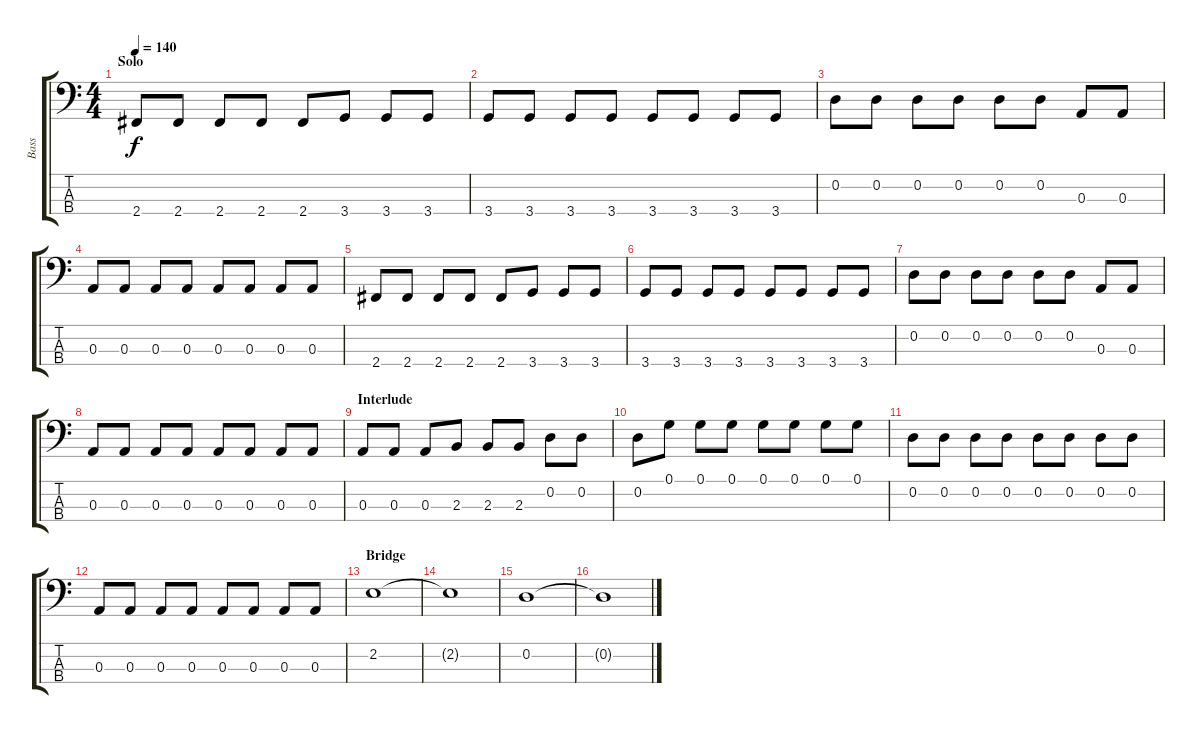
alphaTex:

\track ("Bass" "Bass") {instrument electricbassfinger}
\staff {score tabs}
\tuning (G2 D2 A1 E1) {hide}
\ts (4 4)
\section ("" "Solo")
\tempo 140
\clef f4
\ks c
2.4.8{dy f} 2.4.8 2.4.8 2.4.8 2.4.8 3.4.8 3.4.8 3.4.8 |
3.4.8 3.4.8 3.4.8 3.4.8 3.4.8 3.4.8 3.4.8 3.4.8 |
0.2.8 0.2.8 0.2.8 0.2.8 0.2.8 0.2.8 0.3.8 0.3.8 |
0.3.8 0.3.8 0.3.8 0.3.8 0.3.8 0.3.8 0.3.8 0.3.8 |
2.4.8 2.4.8 2.4.8 2.4.8 2.4.8 3.4.8 3.4.8 3.4.8 |
3.4.8 3.4.8 3.4.8 3.4.8 3.4.8 3.4.8 3.4.8 3.4.8 |
0.2.8 0.2.8 0.2.8 0.2.8 0.2.8 0.2.8 0.3.8 0.3.8 |
0.3.8 0.3.8 0.3.8 0.3.8 0.3.8 0.3.8 0.3.8 0.3.8 |
\section ("" "Interlude")
0.3.8 0.3.8 0.3.8 2.3.8 2.3.8 2.3.8 0.2.8 0.2.8 |
0.2.8 0.1.8 0.1.8 0.1.8 0.1.8 0.1.8 0.1.8 0.1.8 |
0.2.8 0.2.8 0.2.8 0.2.8 0.2.8 0.2.8 0.2.8 0.2.8 |
0.3.8 0.3.8 0.3.8 0.3.8 0.3.8 0.3.8 0.3.8 0.3.8 |
\section ("" "Bridge")
2.2.1 |
2.2{t}.1 |
0.2.1 |
0.2{t}.1
